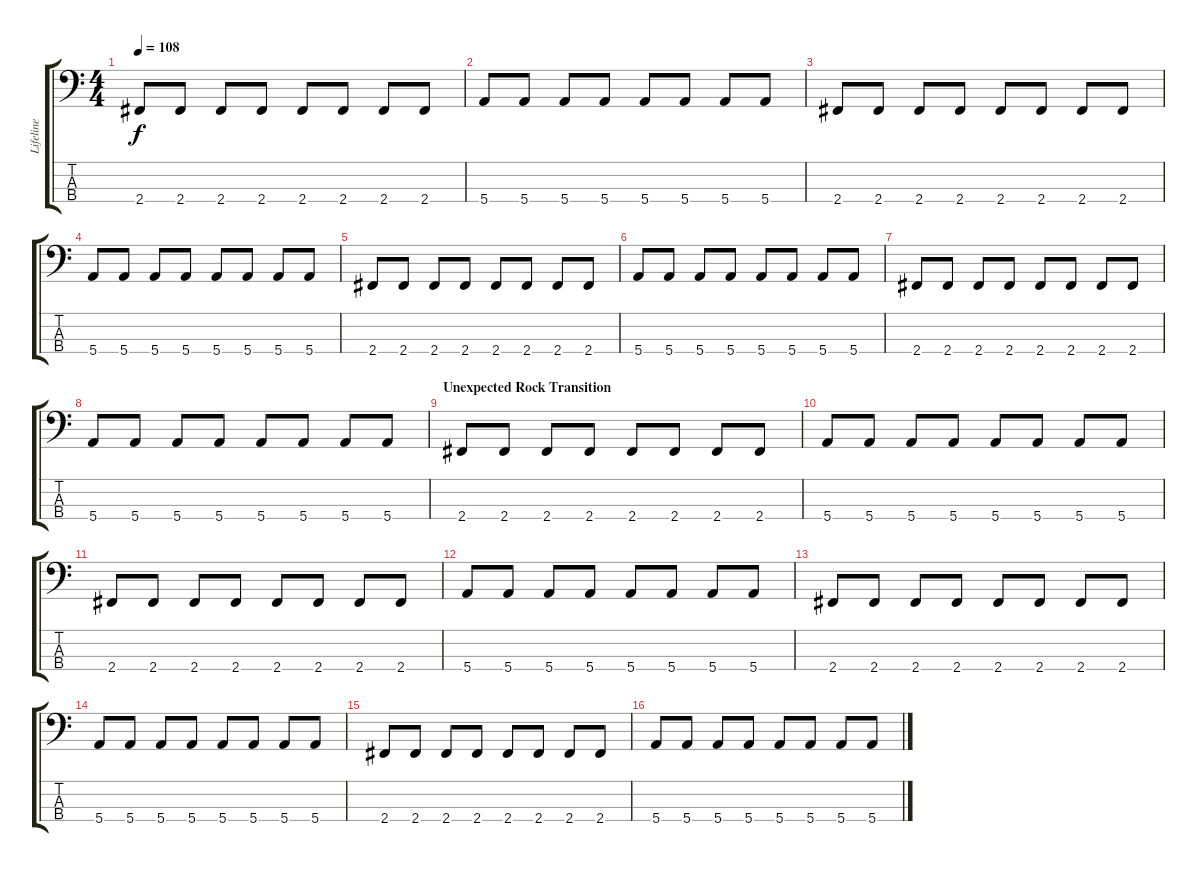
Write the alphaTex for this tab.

\track ("Lifeline" "Lifeline") {instrument synthbass1}
\staff {score tabs}
\tuning (G2 D2 A1 E1) {hide}
\ts (4 4)
\tempo 108
\clef f4
\ks c
2.4.8{dy f} 2.4.8 2.4.8 2.4.8 2.4.8 2.4.8 2.4.8 2.4.8 |
5.4.8 5.4.8 5.4.8 5.4.8 5.4.8 5.4.8 5.4.8 5.4.8 |
2.4.8 2.4.8 2.4.8 2.4.8 2.4.8 2.4.8 2.4.8 2.4.8 |
5.4.8 5.4.8 5.4.8 5.4.8 5.4.8 5.4.8 5.4.8 5.4.8 |
2.4.8 2.4.8 2.4.8 2.4.8 2.4.8 2.4.8 2.4.8 2.4.8 |
5.4.8 5.4.8 5.4.8 5.4.8 5.4.8 5.4.8 5.4.8 5.4.8 |
2.4.8 2.4.8 2.4.8 2.4.8 2.4.8 2.4.8 2.4.8 2.4.8 |
5.4.8 5.4.8 5.4.8 5.4.8 5.4.8 5.4.8 5.4.8 5.4.8 |
\section ("" "Unexpected Rock Transition")
2.4.8 2.4.8 2.4.8 2.4.8 2.4.8 2.4.8 2.4.8 2.4.8 |
5.4.8 5.4.8 5.4.8 5.4.8 5.4.8 5.4.8 5.4.8 5.4.8 |
2.4.8 2.4.8 2.4.8 2.4.8 2.4.8 2.4.8 2.4.8 2.4.8 |
5.4.8 5.4.8 5.4.8 5.4.8 5.4.8 5.4.8 5.4.8 5.4.8 |
2.4.8 2.4.8 2.4.8 2.4.8 2.4.8 2.4.8 2.4.8 2.4.8 |
5.4.8 5.4.8 5.4.8 5.4.8 5.4.8 5.4.8 5.4.8 5.4.8 |
2.4.8 2.4.8 2.4.8 2.4.8 2.4.8 2.4.8 2.4.8 2.4.8 |
5.4.8 5.4.8 5.4.8 5.4.8 5.4.8 5.4.8 5.4.8 5.4.8
